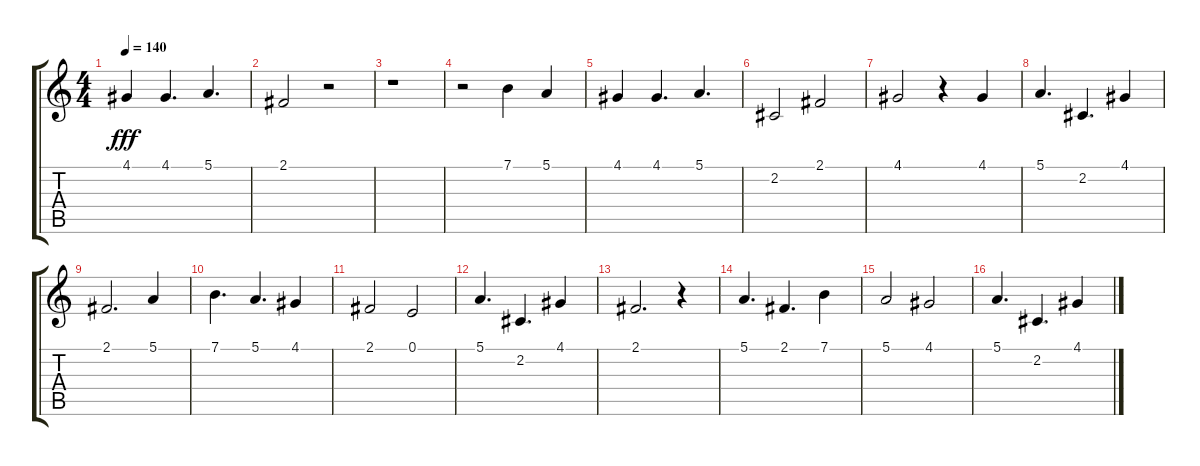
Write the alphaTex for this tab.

\track "" {instrument flute}
\staff {score tabs}
\tuning (E4 B3 G3 D3 A2 E2) {hide}
\ts (4 4)
\tempo 140
\clef g2
\ks c
4.1.4{dy fff} 4.1.4{d} 5.1.4{d} |
2.1.2 r.2 |
r.1 |
r.2 7.1.4 5.1.4 |
4.1.4 4.1.4{d} 5.1.4{d} |
2.2.2 2.1.2 |
4.1.2 r.4 4.1.4 |
5.1.4{d} 2.2.4{d} 4.1.4 |
2.1.2{d} 5.1.4 |
7.1.4{d} 5.1.4{d} 4.1.4 |
2.1.2 0.1.2 |
5.1.4{d} 2.2.4{d} 4.1.4 |
2.1.2{d} r.4 |
5.1.4{d} 2.1.4{d} 7.1.4 |
5.1.2 4.1.2 |
5.1.4{d} 2.2.4{d} 4.1.4
